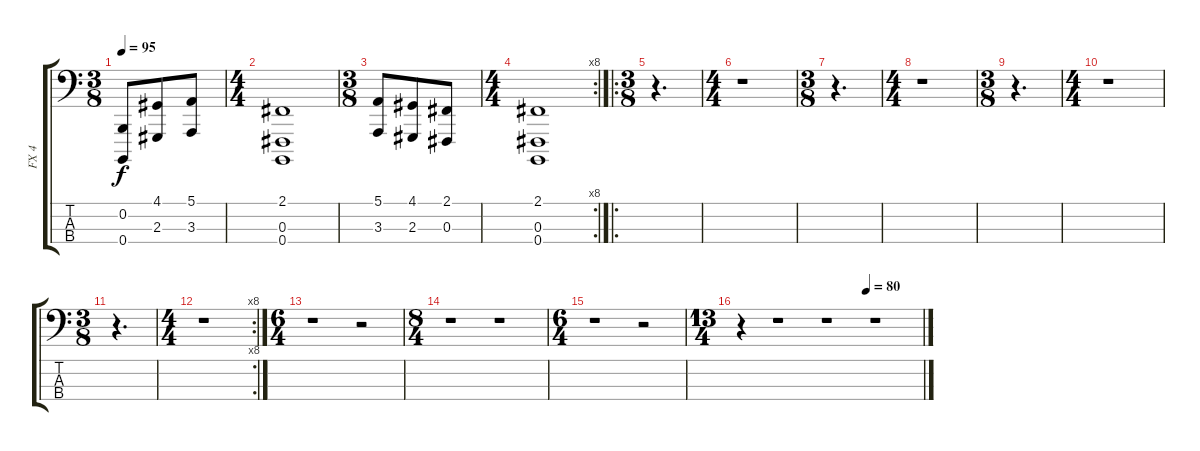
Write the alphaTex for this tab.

\track ("FX 4" "FX 4") {instrument voiceoohs}
\staff {score tabs}
\tuning (E2 B1 Gb1 B0) {hide}
\ts (3 8)
\tempo 95
\clef f4
\ks c
(0.2 0.4).8{dy f} (4.1 2.3).8 (5.1 3.3).8 |
\ts (4 4)
(2.1 0.3 0.4).1 |
\ts (3 8)
(5.1 3.3).8 (4.1 2.3).8 (2.1 0.3).8 |
\rc 8
\ts (4 4)
(2.1 0.3 0.4).1 |
\ro
\ts (3 8)
r.4{d} |
\ts (4 4)
r.1 |
\ts (3 8)
r.4{d} |
\ts (4 4)
r.1 |
\ts (3 8)
r.4{d} |
\ts (4 4)
r.1 |
\ts (3 8)
r.4{d} |
\rc 8
\ts (4 4)
r.1 |
\ts (6 4)
r.1 r.2 |
\ts (8 4)
r.1 r.1 |
\ts (6 4)
r.1 r.2 |
\ts (13 4)
\tempo (80 0.6923076923076923)
r.4 r.1 r.1 r.1
